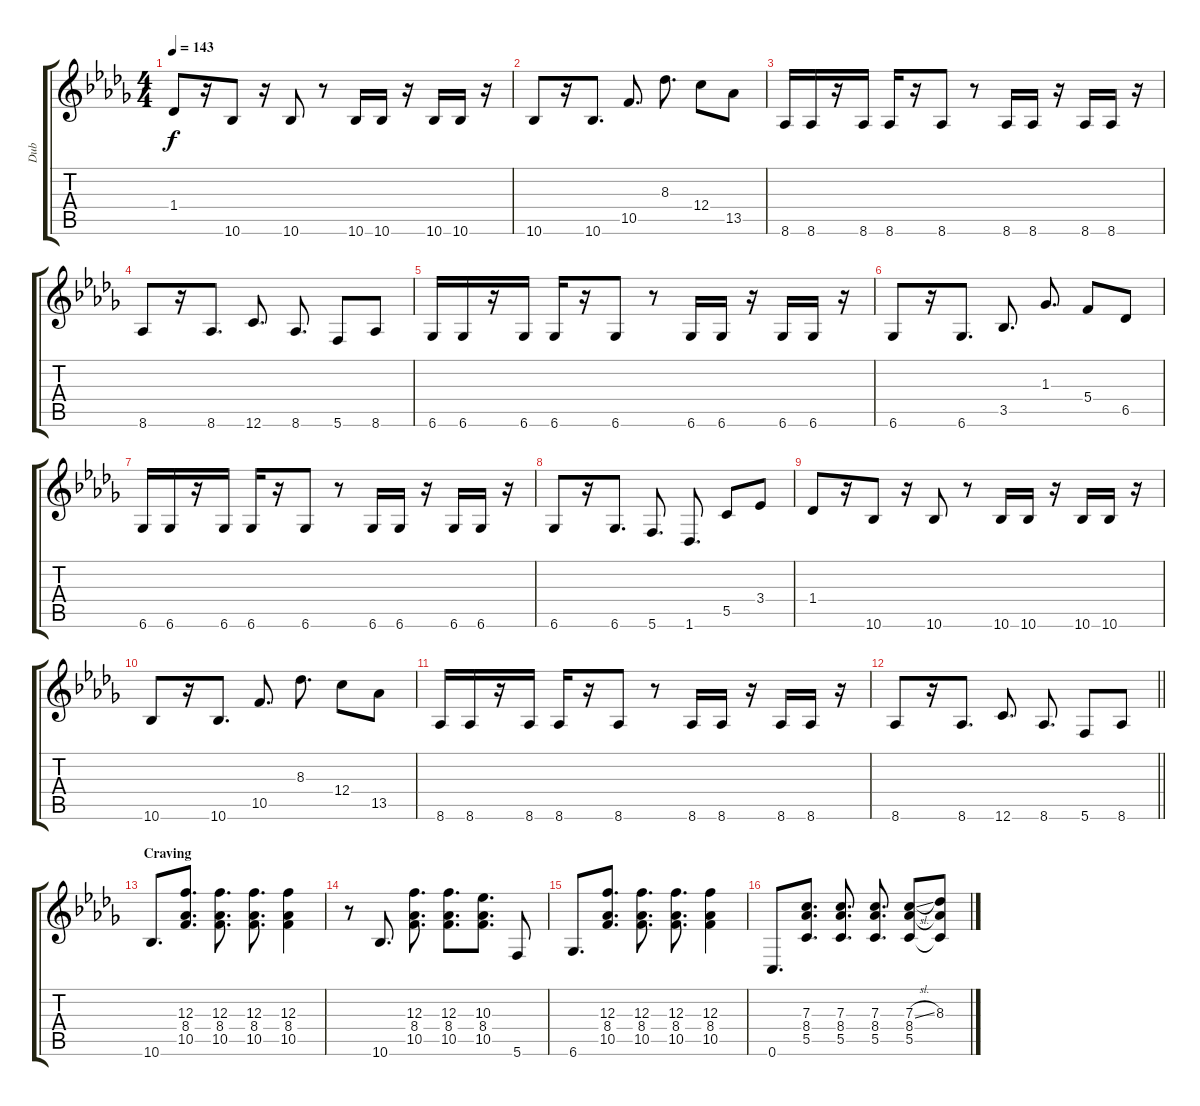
\track ("Dub" "Dub") {instrument distortionguitar}
\staff {score tabs}
\tuning (D4 A3 F3 C3 G2 C2) {hide}
\ts (4 4)
\tempo 143
\clef g2
\ks db
1.4.8{dy f} r.16 10.6.8 r.16 10.6.8 r.8 10.6.16 10.6.16 r.16 10.6.16 10.6.16 r.16 |
10.6.8 r.16 10.6.8{d} 10.5.8{d} 8.3.8{d} 12.4.8 13.5.8 |
8.6.16 8.6.16 r.16 8.6.16 8.6.16 r.16 8.6.8 r.8 8.6.16 8.6.16 r.16 8.6.16 8.6.16 r.16 |
8.6.8 r.16 8.6.8{d} 12.6.8{d} 8.6.8{d} 5.6.8 8.6.8 |
6.6.16 6.6.16 r.16 6.6.16 6.6.16 r.16 6.6.8 r.8 6.6.16 6.6.16 r.16 6.6.16 6.6.16 r.16 |
6.6.8 r.16 6.6.8{d} 3.5.8{d} 1.3.8{d} 5.4.8 6.5.8 |
6.6.16 6.6.16 r.16 6.6.16 6.6.16 r.16 6.6.8 r.8 6.6.16 6.6.16 r.16 6.6.16 6.6.16 r.16 |
6.6.8 r.16 6.6.8{d} 5.6.8{d} 1.6.8{d} 5.5.8 3.4.8 |
1.4.8 r.16 10.6.8 r.16 10.6.8 r.8 10.6.16 10.6.16 r.16 10.6.16 10.6.16 r.16 |
10.6.8 r.16 10.6.8{d} 10.5.8{d} 8.3.8{d} 12.4.8 13.5.8 |
8.6.16 8.6.16 r.16 8.6.16 8.6.16 r.16 8.6.8 r.8 8.6.16 8.6.16 r.16 8.6.16 8.6.16 r.16 |
\barLineRight lightlight
8.6.8 r.16 8.6.8{d} 12.6.8{d} 8.6.8{d} 5.6.8 8.6.8 |
\section ("" "Craving")
10.6.8{d} (12.3 8.4 10.5).8{d} (12.3 8.4 10.5).8{d} (12.3 8.4 10.5).8{d} (12.3 8.4 10.5).4 |
r.8 10.6.8{d} (12.3 8.4 10.5).8{d} (12.3 8.4 10.5).8{d} (10.3 8.4 10.5).8{d} 5.6.8 |
6.6.8{d} (12.3 8.4 10.5).8{d} (12.3 8.4 10.5).8{d} (12.3 8.4 10.5).8{d} (12.3 8.4 10.5).4 |
0.6.8{d} (7.3 8.4 5.5).8{d} (7.3 8.4 5.5).8{d} (7.3 8.4 5.5).8{d} (7.3{sl} 8.4 5.5).8 (8.3 8.4{t} 5.5{t}).8
